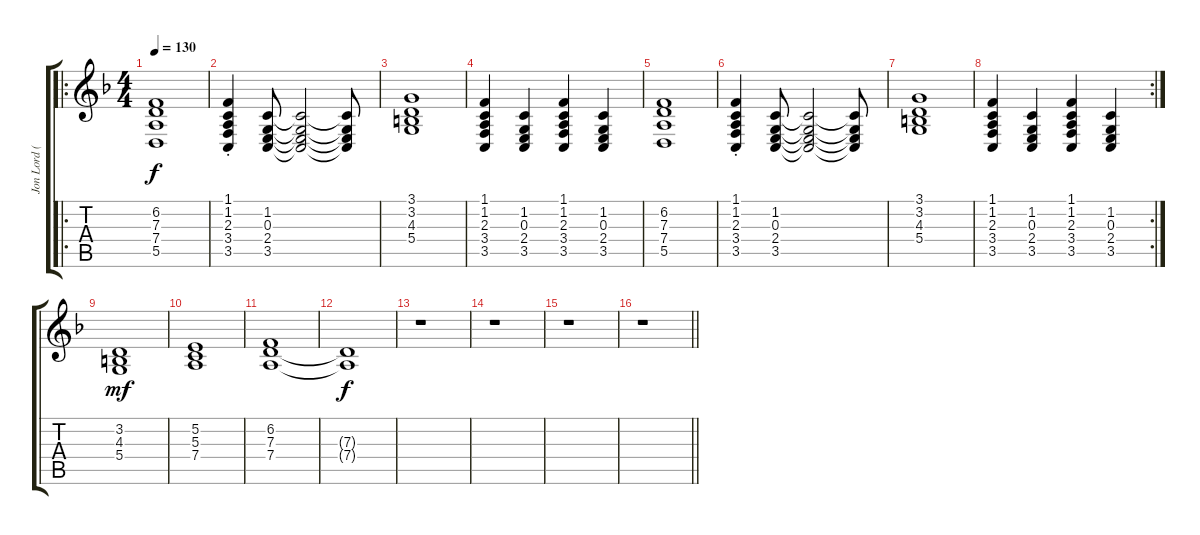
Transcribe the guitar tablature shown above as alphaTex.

\track ("Jon Lord (Organ)" "Jon Lord (") {instrument drawbarorgan}
\staff {score tabs}
\tuning (E4 B3 G3 D3 A2 E2) {hide}
\ro
\ts (4 4)
\tempo 130
\clef g2
\ks f
(6.2 7.3 7.4 5.5).1{dy f} |
(1.1{st} 1.2{st} 2.3{st} 3.4{st} 3.5{st}).4 (1.2 0.3 2.4 3.5).8 (1.2{t} 0.3{t} 2.4{t} 3.5{t}).2 (1.2{t} 0.3{t} 2.4{t} 3.5{t}).8 |
(3.1 3.2 4.3 5.4).1 |
(1.1 1.2 2.3 3.4 3.5).4 (1.2 0.3 2.4 3.5).4 (1.1 1.2 2.3 3.4 3.5).4 (1.2 0.3 2.4 3.5).4 |
(6.2 7.3 7.4 5.5).1 |
(1.1{st} 1.2{st} 2.3{st} 3.4{st} 3.5{st}).4 (1.2 0.3 2.4 3.5).8 (1.2{t} 0.3{t} 2.4{t} 3.5{t}).2 (1.2{t} 0.3{t} 2.4{t} 3.5{t}).8 |
(3.1 3.2 4.3 5.4).1 |
\rc 2
(1.1 1.2 2.3 3.4 3.5).4 (1.2 0.3 2.4 3.5).4 (1.1 1.2 2.3 3.4 3.5).4 (1.2 0.3 2.4 3.5).4 |
(3.2 4.3 5.4).1{dy mf} |
(5.2 5.3 7.4).1 |
(6.2 7.3 7.4).1 |
(7.3{t} 7.4{t}).1{dy f} |
r.1 |
r.1 |
r.1 |
\barLineRight lightlight
r.1
